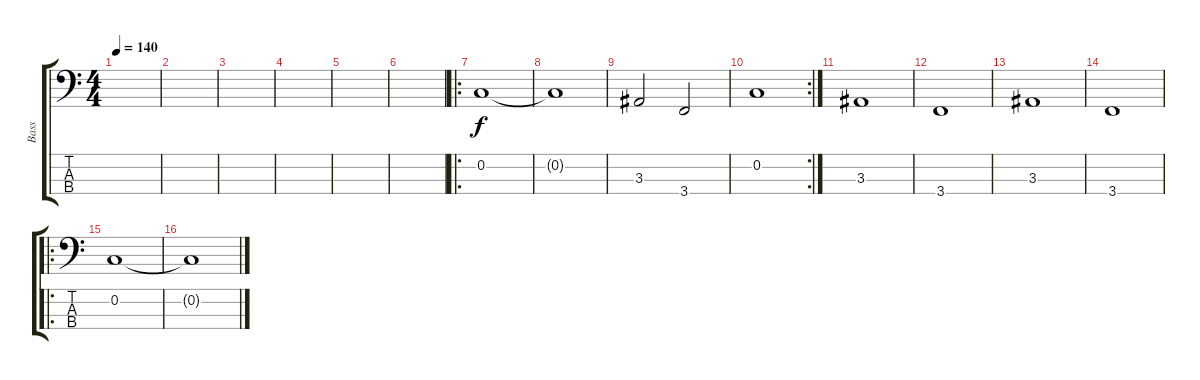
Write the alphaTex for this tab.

\track ("Bass" "Bass") {instrument electricbasspick}
\staff {score tabs}
\tuning (F2 C2 G1 D1) {hide}
\ts (4 4)
\tempo 140
\clef f4
\ks c
|
|
|
|
|
|
\ro
0.2.1 |
0.2{t}.1 |
3.3.2 3.4.2 |
\rc 2
0.2.1 |
3.3.1 |
3.4.1 |
3.3.1 |
3.4.1 |
\ro
0.2.1 |
0.2{t}.1
